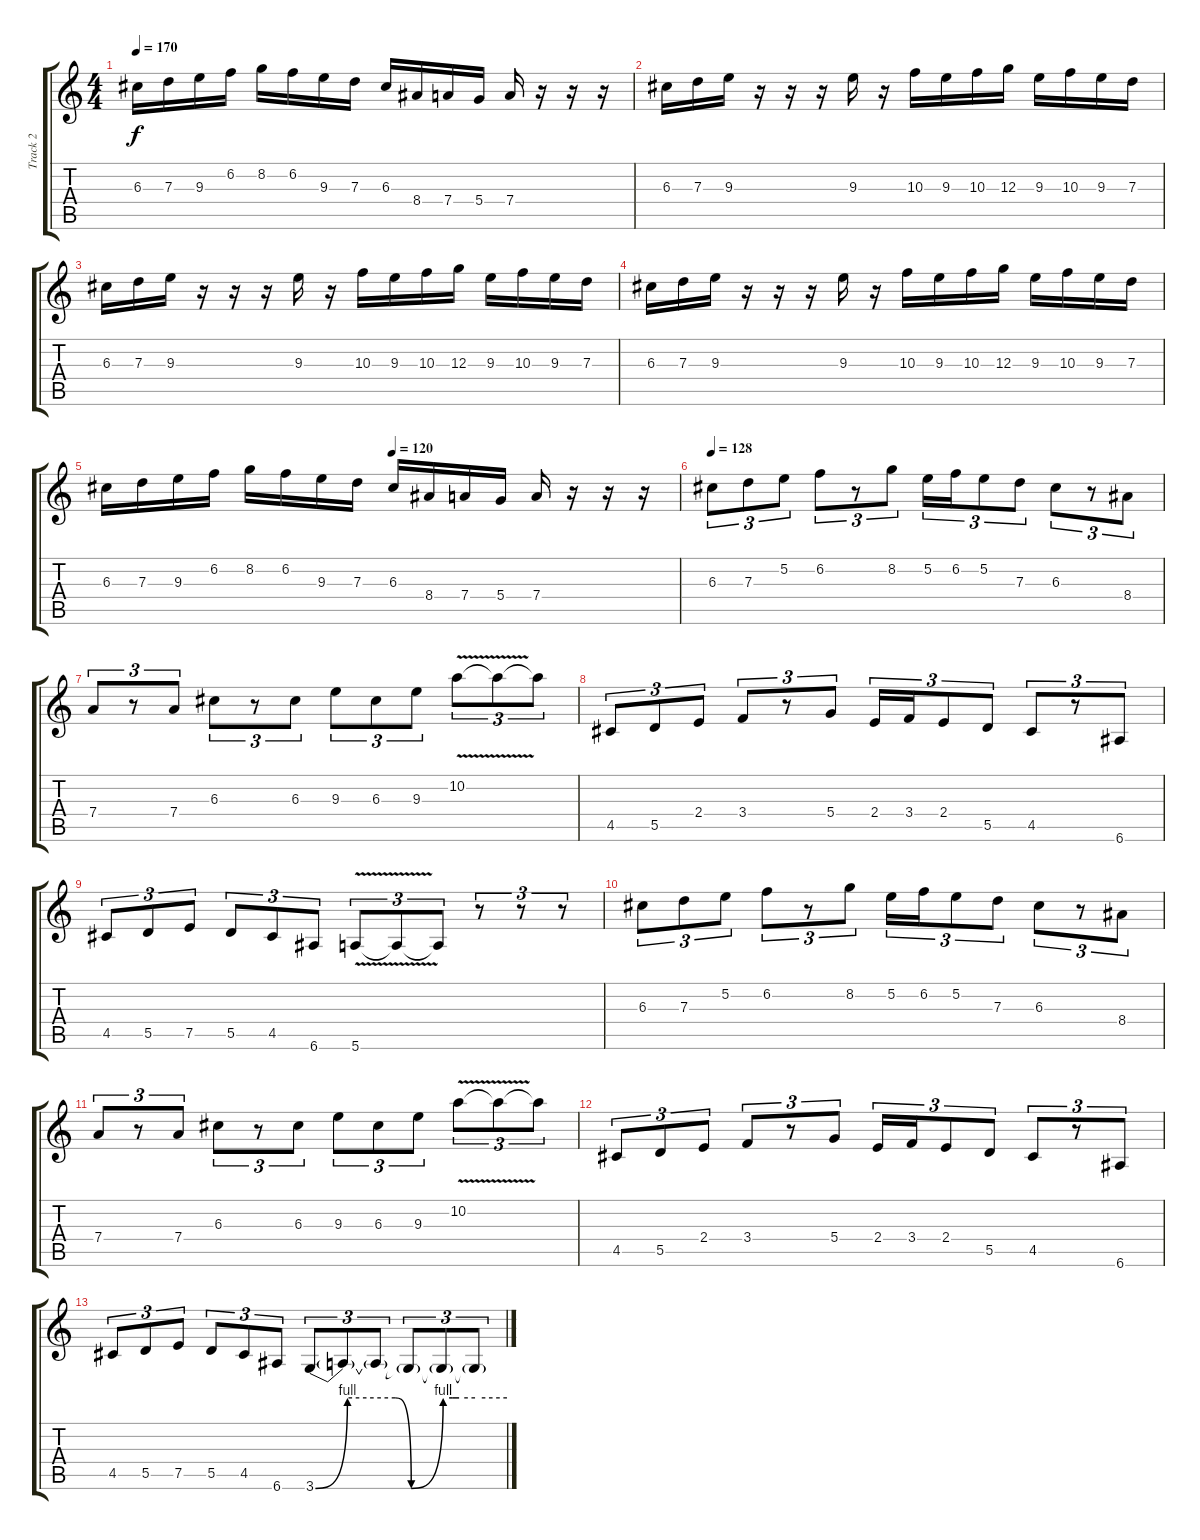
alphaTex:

\track ("Track 2" "Track 2") {instrument acousticguitarsteel}
\staff {score tabs}
\tuning (E4 B3 G3 D3 A2 E2) {hide}
\ts (4 4)
\tempo 170
\clef g2
\ks c
6.3.16{dy f} 7.3.16 9.3.16 6.2.16 8.2.16 6.2.16 9.3.16 7.3.16 6.3.16 8.4.16 7.4.16 5.4.16 7.4.16 r.16 r.16 r.16 |
6.3.16 7.3.16 9.3.16 r.16 r.16 r.16 9.3.16 r.16 10.3.16 9.3.16 10.3.16 12.3.16 9.3.16 10.3.16 9.3.16 7.3.16 |
6.3.16 7.3.16 9.3.16 r.16 r.16 r.16 9.3.16 r.16 10.3.16 9.3.16 10.3.16 12.3.16 9.3.16 10.3.16 9.3.16 7.3.16 |
6.3.16 7.3.16 9.3.16 r.16 r.16 r.16 9.3.16 r.16 10.3.16 9.3.16 10.3.16 12.3.16 9.3.16 10.3.16 9.3.16 7.3.16 |
\tempo (120 0.5)
6.3.16 7.3.16 9.3.16 6.2.16 8.2.16 6.2.16 9.3.16 7.3.16 6.3.16 8.4.16 7.4.16 5.4.16 7.4.16 r.16 r.16 r.16 |
\tempo 128
6.3.8{tu (3 2)} 7.3.8{tu (3 2)} 5.2.8{tu (3 2)} 6.2.8{tu (3 2)} r.8{tu (3 2)} 8.2.8{tu (3 2)} 5.2.16{tu (3 2)} 6.2.16{tu (3 2)} 5.2.8{tu (3 2)} 7.3.8{tu (3 2)} 6.3.8{tu (3 2)} r.8{tu (3 2)} 8.4.8{tu (3 2)} |
7.4.8{tu (3 2)} r.8{tu (3 2)} 7.4.8{tu (3 2)} 6.3.8{tu (3 2)} r.8{tu (3 2)} 6.3.8{tu (3 2)} 9.3.8{tu (3 2)} 6.3.8{tu (3 2)} 9.3.8{tu (3 2)} 10.2{v}.8{tu (3 2)} 10.2{t}.8{tu (3 2)} 10.2{t}.8{tu (3 2)} |
4.5.8{tu (3 2)} 5.5.8{tu (3 2)} 2.4.8{tu (3 2)} 3.4.8{tu (3 2)} r.8{tu (3 2)} 5.4.8{tu (3 2)} 2.4.16{tu (3 2)} 3.4.16{tu (3 2)} 2.4.8{tu (3 2)} 5.5.8{tu (3 2)} 4.5.8{tu (3 2)} r.8{tu (3 2)} 6.6.8{tu (3 2)} |
4.5.8{tu (3 2)} 5.5.8{tu (3 2)} 7.5.8{tu (3 2)} 5.5.8{tu (3 2)} 4.5.8{tu (3 2)} 6.6.8{tu (3 2)} 5.6{v}.8{tu (3 2)} 5.6{t}.8{tu (3 2)} 5.6{t}.8{tu (3 2)} r.8{tu (3 2)} r.8{tu (3 2)} r.8{tu (3 2)} |
6.3.8{tu (3 2)} 7.3.8{tu (3 2)} 5.2.8{tu (3 2)} 6.2.8{tu (3 2)} r.8{tu (3 2)} 8.2.8{tu (3 2)} 5.2.16{tu (3 2)} 6.2.16{tu (3 2)} 5.2.8{tu (3 2)} 7.3.8{tu (3 2)} 6.3.8{tu (3 2)} r.8{tu (3 2)} 8.4.8{tu (3 2)} |
7.4.8{tu (3 2)} r.8{tu (3 2)} 7.4.8{tu (3 2)} 6.3.8{tu (3 2)} r.8{tu (3 2)} 6.3.8{tu (3 2)} 9.3.8{tu (3 2)} 6.3.8{tu (3 2)} 9.3.8{tu (3 2)} 10.2{v}.8{tu (3 2)} 10.2{t}.8{tu (3 2)} 10.2{t}.8{tu (3 2)} |
4.5.8{tu (3 2)} 5.5.8{tu (3 2)} 2.4.8{tu (3 2)} 3.4.8{tu (3 2)} r.8{tu (3 2)} 5.4.8{tu (3 2)} 2.4.16{tu (3 2)} 3.4.16{tu (3 2)} 2.4.8{tu (3 2)} 5.5.8{tu (3 2)} 4.5.8{tu (3 2)} r.8{tu (3 2)} 6.6.8{tu (3 2)} |
4.5.8{tu (3 2)} 5.5.8{tu (3 2)} 7.5.8{tu (3 2)} 5.5.8{tu (3 2)} 4.5.8{tu (3 2)} 6.6.8{tu (3 2)} 3.6{be (custom 0 0 10 4 25 4 30 0 40 4 43 4 45 4 50 4 60 4)}.8{tu (3 2)} 3.6{t}.8{tu (3 2)} 3.6{t}.8{tu (3 2)} 3.6{t}.8{tu (3 2)} 3.6{t}.8{tu (3 2)} 3.6{t}.8{tu (3 2)}
